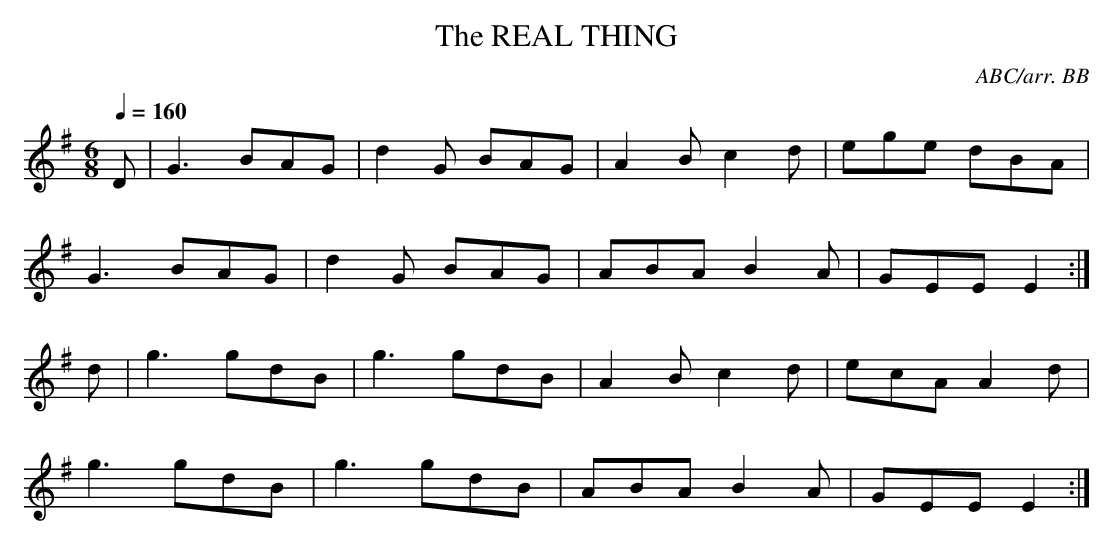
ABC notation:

X:1
T:REAL THING, The
C:ABC/arr. BB
Y:"Irish jig"
Q:1/4=160
M:6/8
L:1/8
K:Em
D|G3 BAG|d2G BAG|A2B c2d|ege dBA |
G3 BAG|d2G BAG|ABA B2A|GEE E2 :|
d|g3 gdB|g3 gdB|A2B c2d|ecA A2d |
g3 gdB|g3 gdB|ABA B2A|GEE E2 :|
